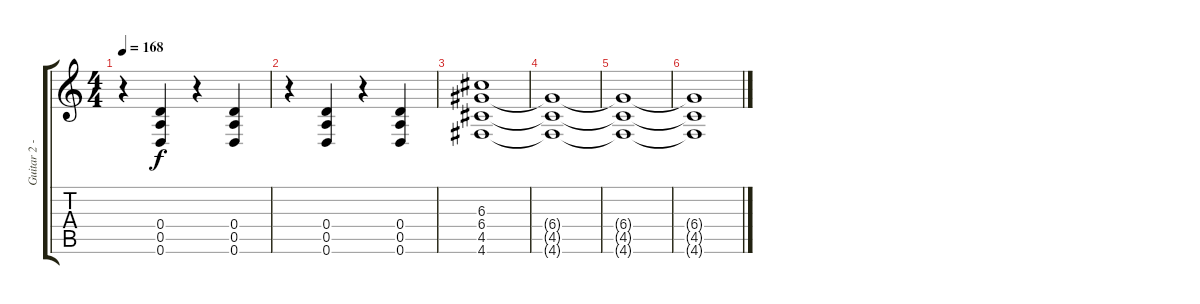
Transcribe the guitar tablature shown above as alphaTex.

\track ("Guitar 2 - Doubled" "Guitar 2 -") {instrument overdrivenguitar}
\staff {score tabs}
\tuning (E4 B3 G3 D3 A2 D2) {hide}
\ts (4 4)
\tempo 168
\clef g2
\ks c
r.4{dy f} (0.4 0.5 0.6).4 r.4 (0.4 0.5 0.6).4 |
r.4 (0.4 0.5 0.6).4 r.4 (0.4 0.5 0.6).4 |
(6.3 6.4 4.5 4.6).1 |
(6.4{t} 4.5{t} 4.6{t}).1 |
(6.4{t} 4.5{t} 4.6{t}).1 |
(6.4{t} 4.5{t} 4.6{t}).1
